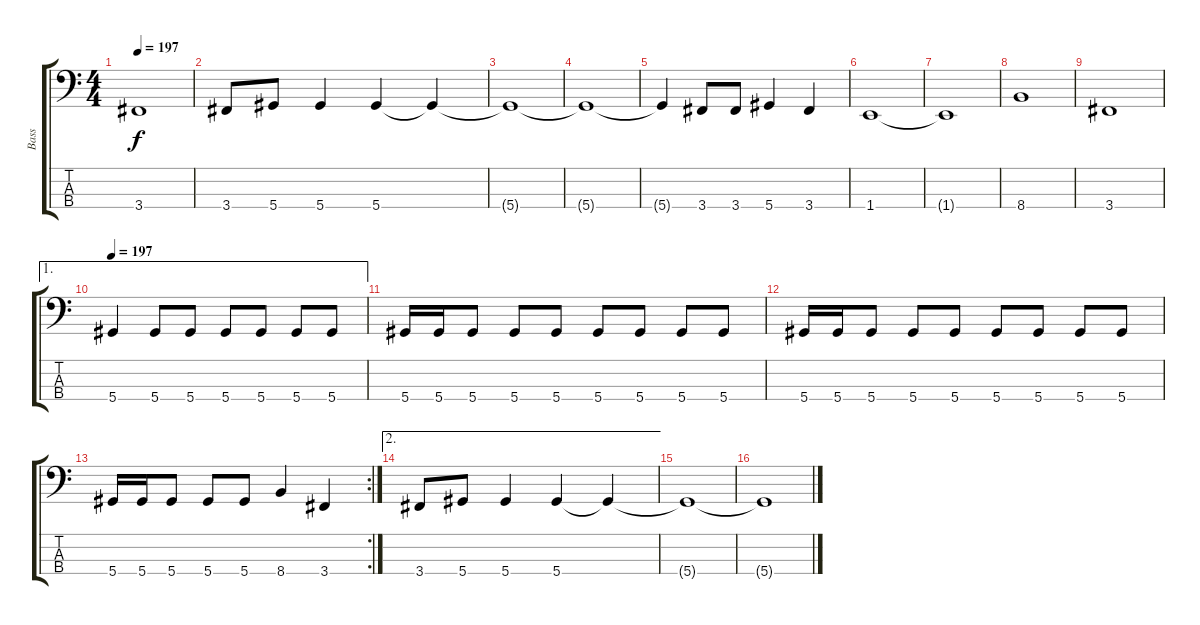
\track ("Bass" "Bass") {instrument electricbassfinger}
\staff {score tabs}
\tuning (Gb2 Db2 Ab1 Eb1) {hide}
\ts (4 4)
\tempo 197
\clef f4
\ks c
3.4.1{dy f} |
3.4.8 5.4.8 5.4.4 5.4.4 5.4{t}.4 |
5.4{t}.1 |
5.4{t}.1 |
5.4{t}.4 3.4.8 3.4.8 5.4.4 3.4.4 |
1.4.1 |
1.4{t}.1 |
8.4.1 |
3.4.1 |
\ae 1
\tempo 197
5.4.4{volume 10 instrument slapbass1} 5.4.8 5.4.8 5.4.8 5.4.8 5.4.8 5.4.8 |
5.4.16 5.4.16 5.4.8 5.4.8 5.4.8 5.4.8 5.4.8 5.4.8 5.4.8 |
5.4.16 5.4.16 5.4.8 5.4.8 5.4.8 5.4.8 5.4.8 5.4.8 5.4.8 |
\rc 2
5.4.16 5.4.16 5.4.8 5.4.8 5.4.8 8.4.4 3.4.4 |
\ae 2
3.4.8 5.4.8 5.4.4 5.4.4 5.4{t}.4 |
5.4{t}.1 |
5.4{t}.1
